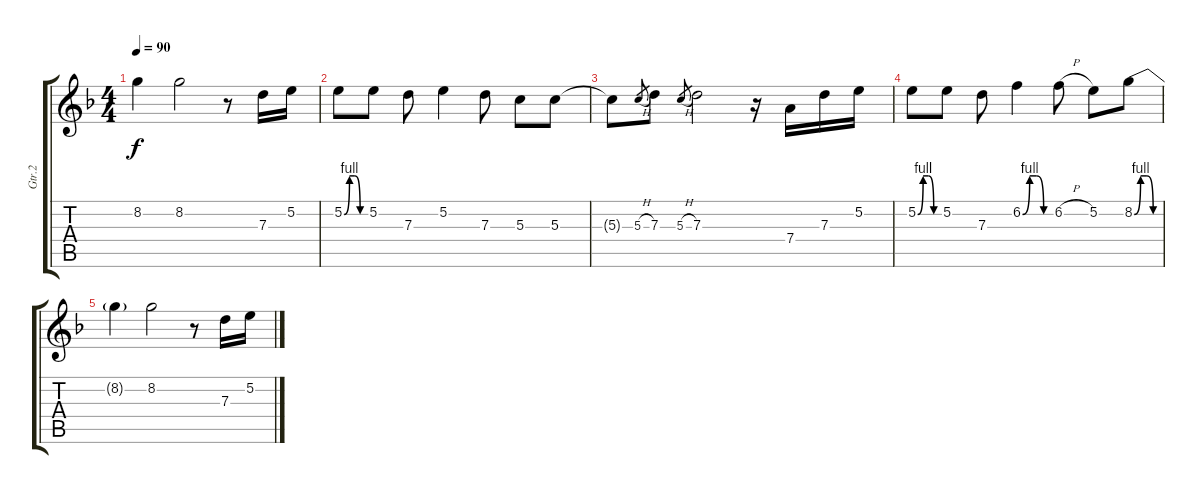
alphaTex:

\track ("Gtr.2" "Gtr.2") {instrument overdrivenguitar}
\staff {score tabs}
\tuning (E4 B3 G3 D3 A2 E2) {hide}
\ts (4 4)
\tempo 90
\clef g2
\ks f
8.2{t}.4{dy f} 8.2.2 r.8 7.3.16 5.2.16 |
5.2{be (custom 0 0 15 4 30 4 45 0 60 0)}.8 5.2.8 7.3.8 5.2.4 7.3.8 5.3.8 5.3.8 |
5.3{t}.8 5.3{h}.8{gr} 7.3.8 5.3{h}.8{gr} 7.3.2 r.16 7.4.16 7.3.16 5.2.16 |
5.2{be (custom 0 0 15 4 30 4 45 0 60 0)}.8 5.2.8 7.3.8 6.2{be (custom 0 0 15 4 30 4 45 0 60 0)}.4 6.2{h}.8 5.2.8 8.2{be (custom 0 0 15 4 30 4 45 0 60 0)}.8 |
8.2{t}.4 8.2.2 r.8 7.3.16 5.2.16
